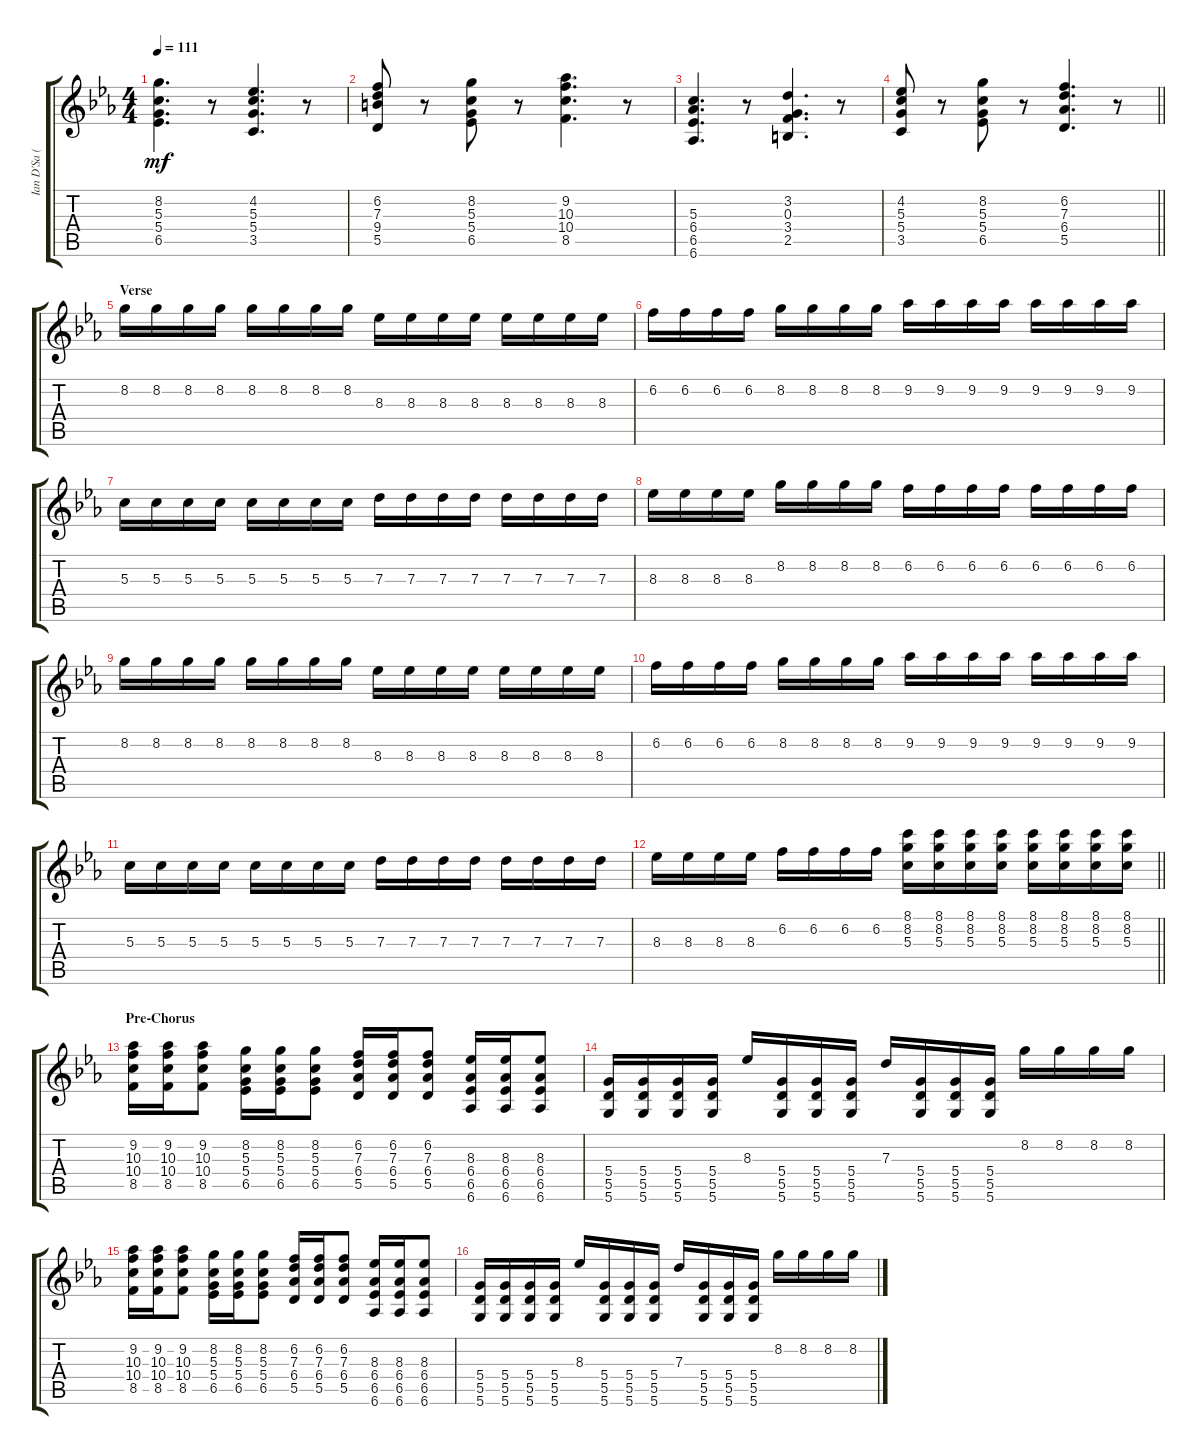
\track ("Ian D'Sa (Lead Guitar)" "Ian D'Sa (") {instrument distortionguitar}
\staff {score tabs}
\tuning (E4 B3 G3 D3 A2 D2) {hide}
\ts (4 4)
\tempo 111
\clef g2
\ks cminor
(8.2 5.3 5.4 6.5).4{d dy mf} r.8 (4.2 5.3 5.4 3.5).4{d} r.8 |
(6.2 7.3 9.4 5.5).8 r.8 (8.2 5.3 5.4 6.5).8 r.8 (9.2 10.3 10.4 8.5).4{d} r.8 |
(5.3 6.4 6.5 6.6).4{d} r.8 (3.2 0.3 3.4 2.5).4{d} r.8 |
\barLineRight lightlight
(4.2 5.3 5.4 3.5).8 r.8 (8.2 5.3 5.4 6.5).8 r.8 (6.2 7.3 6.4 5.5).4{d} r.8 |
\section ("" "Verse ")
8.2.16 8.2.16 8.2.16 8.2.16 8.2.16 8.2.16 8.2.16 8.2.16 8.3.16 8.3.16 8.3.16 8.3.16 8.3.16 8.3.16 8.3.16 8.3.16 |
6.2.16 6.2.16 6.2.16 6.2.16 8.2.16 8.2.16 8.2.16 8.2.16 9.2.16 9.2.16 9.2.16 9.2.16 9.2.16 9.2.16 9.2.16 9.2.16 |
5.3.16 5.3.16 5.3.16 5.3.16 5.3.16 5.3.16 5.3.16 5.3.16 7.3.16 7.3.16 7.3.16 7.3.16 7.3.16 7.3.16 7.3.16 7.3.16 |
8.3.16 8.3.16 8.3.16 8.3.16 8.2.16 8.2.16 8.2.16 8.2.16 6.2.16 6.2.16 6.2.16 6.2.16 6.2.16 6.2.16 6.2.16 6.2.16 |
8.2.16 8.2.16 8.2.16 8.2.16 8.2.16 8.2.16 8.2.16 8.2.16 8.3.16 8.3.16 8.3.16 8.3.16 8.3.16 8.3.16 8.3.16 8.3.16 |
6.2.16 6.2.16 6.2.16 6.2.16 8.2.16 8.2.16 8.2.16 8.2.16 9.2.16 9.2.16 9.2.16 9.2.16 9.2.16 9.2.16 9.2.16 9.2.16 |
5.3.16 5.3.16 5.3.16 5.3.16 5.3.16 5.3.16 5.3.16 5.3.16 7.3.16 7.3.16 7.3.16 7.3.16 7.3.16 7.3.16 7.3.16 7.3.16 |
\barLineRight lightlight
8.3.16 8.3.16 8.3.16 8.3.16 6.2.16 6.2.16 6.2.16 6.2.16 (8.1 8.2 5.3).16 (8.1 8.2 5.3).16 (8.1 8.2 5.3).16 (8.1 8.2 5.3).16 (8.1 8.2 5.3).16 (8.1 8.2 5.3).16 (8.1 8.2 5.3).16 (8.1 8.2 5.3).16 |
\section ("" "Pre-Chorus ")
(9.2 10.3 10.4 8.5).16 (9.2 10.3 10.4 8.5).16 (9.2 10.3 10.4 8.5).8 (8.2 5.3 5.4 6.5).16 (8.2 5.3 5.4 6.5).16 (8.2 5.3 5.4 6.5).8 (6.2 7.3 6.4 5.5).16 (6.2 7.3 6.4 5.5).16 (6.2 7.3 6.4 5.5).8 (8.3 6.4 6.5 6.6).16 (8.3 6.4 6.5 6.6).16 (8.3 6.4 6.5 6.6).8 |
(5.4 5.5 5.6).16 (5.4 5.5 5.6).16 (5.4 5.5 5.6).16 (5.4 5.5 5.6).16 8.3.16 (5.4 5.5 5.6).16 (5.4 5.5 5.6).16 (5.4 5.5 5.6).16 7.3.16 (5.4 5.5 5.6).16 (5.4 5.5 5.6).16 (5.4 5.5 5.6).16 8.2.16 8.2.16 8.2.16 8.2.16 |
(9.2 10.3 10.4 8.5).16 (9.2 10.3 10.4 8.5).16 (9.2 10.3 10.4 8.5).8 (8.2 5.3 5.4 6.5).16 (8.2 5.3 5.4 6.5).16 (8.2 5.3 5.4 6.5).8 (6.2 7.3 6.4 5.5).16 (6.2 7.3 6.4 5.5).16 (6.2 7.3 6.4 5.5).8 (8.3 6.4 6.5 6.6).16 (8.3 6.4 6.5 6.6).16 (8.3 6.4 6.5 6.6).8 |
(5.4 5.5 5.6).16 (5.4 5.5 5.6).16 (5.4 5.5 5.6).16 (5.4 5.5 5.6).16 8.3.16 (5.4 5.5 5.6).16 (5.4 5.5 5.6).16 (5.4 5.5 5.6).16 7.3.16 (5.4 5.5 5.6).16 (5.4 5.5 5.6).16 (5.4 5.5 5.6).16 8.2.16 8.2.16 8.2.16 8.2.16
